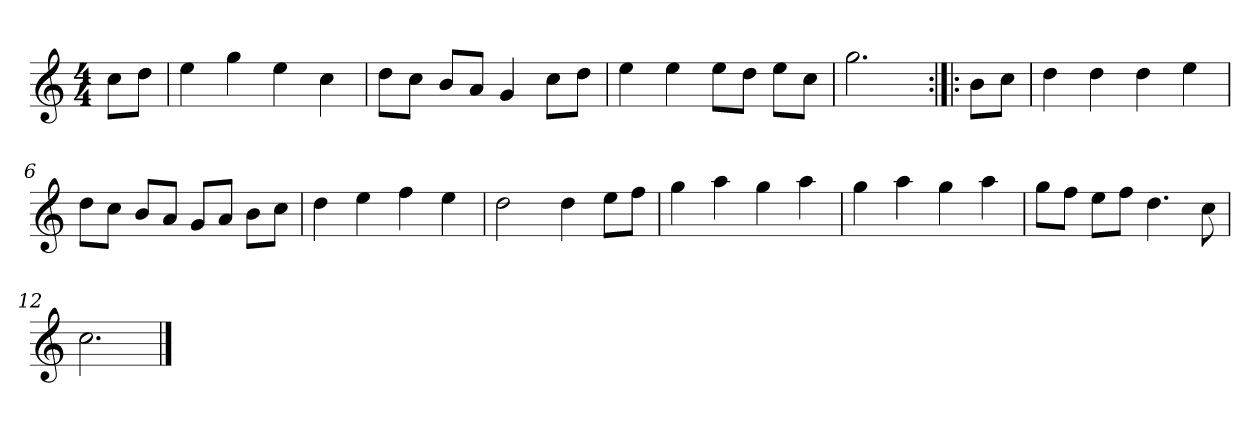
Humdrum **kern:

**kern
*part1
*staff1
*clefG2
*k[]
*C:
*M4/4
*MM120
=
8cc\L
8dd\J
=1
4ee
4gg
4ee
4cc
=2
8dd\L
8cc\J
8b/L
8a/J
4g
8cc\L
8dd\J
=3
4ee
4ee
8ee\L
8dd\J
8ee\L
8cc\J
=4
2.gg
=:|!|:
8b\L
8cc\J
=5
4dd
4dd
4dd
4ee
=6
8dd\L
8cc\J
8b/L
8a/J
8g/L
8a/J
8b\L
8cc\J
=7
4dd
4ee
4ff
4ee
=8
2dd
4dd
8ee\L
8ff\J
=9
4gg
4aa
4gg
4aa
=10
4gg
4aa
4gg
4aa
=11
8gg\L
8ff\J
8ee\L
8ff\J
4.dd
8cc
=12
2.cc
==
*-
